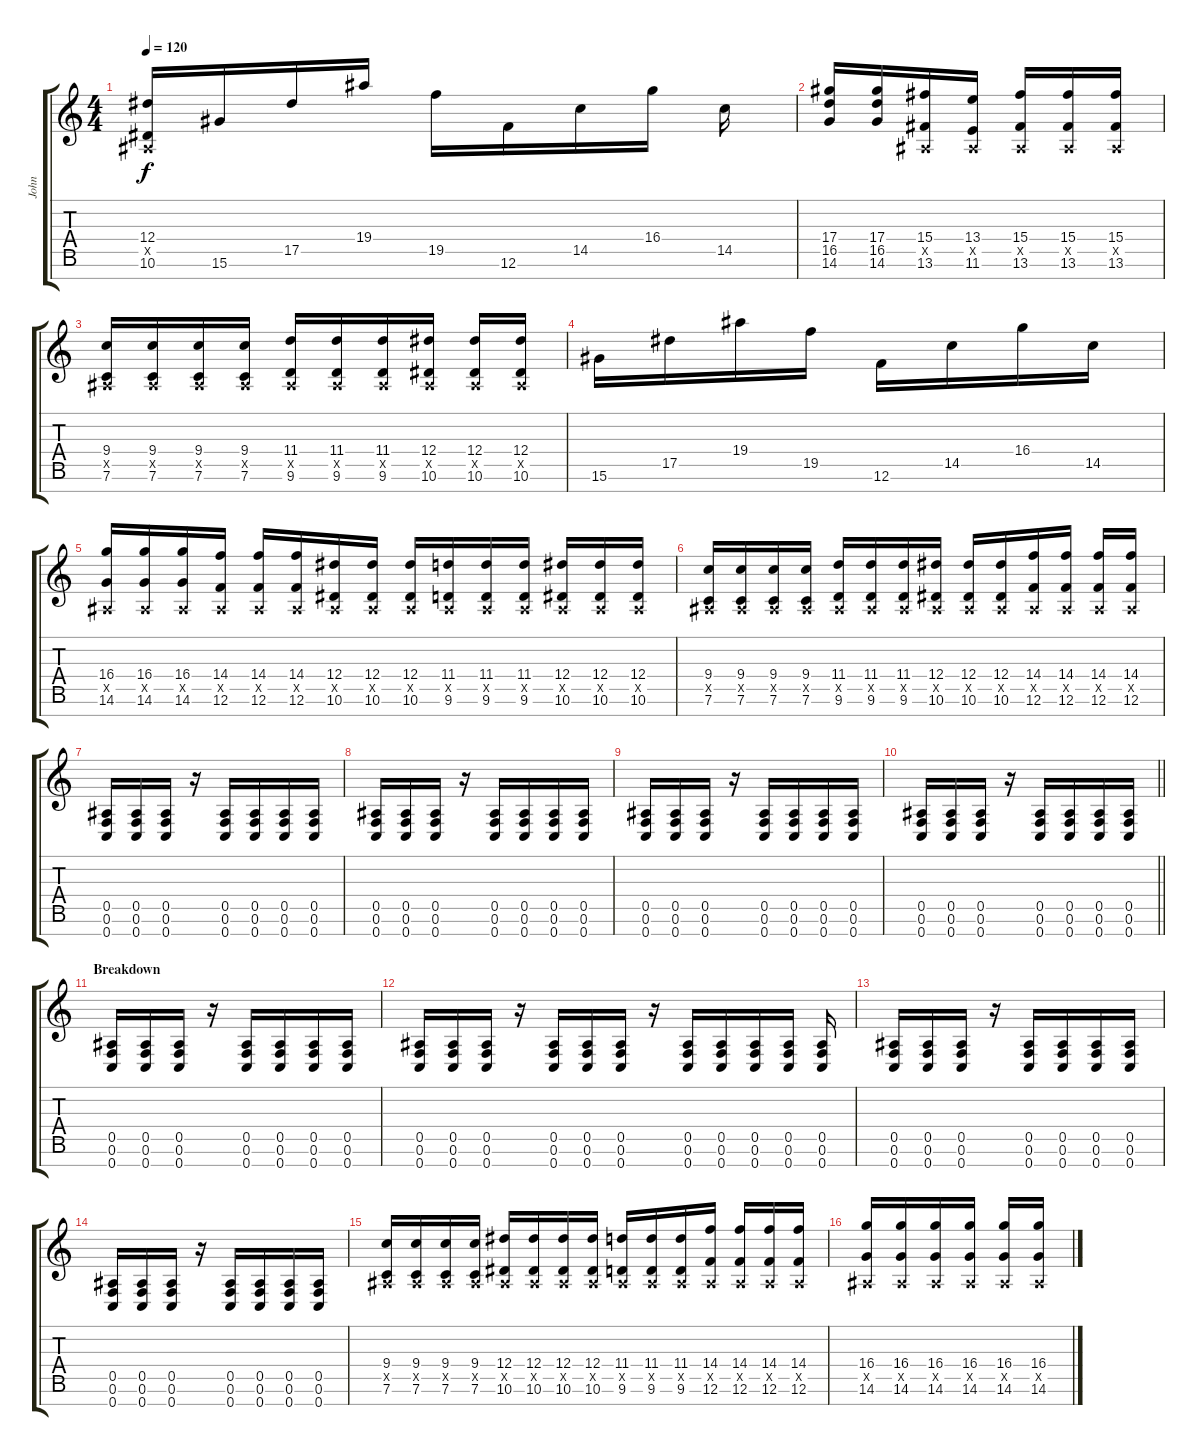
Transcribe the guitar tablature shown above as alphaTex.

\track ("John" "John") {instrument distortionguitar}
\staff {score tabs}
\tuning (F4 C4 Ab3 Eb3 Bb2 F2 C2) {hide}
\ts (4 4)
\tempo 120
\clef g2
\ks c
(12.4 0.5{x} 10.6).16{dy f} 15.6.16 17.5.16 19.4.16 19.5.16 12.6.16 14.5.16 16.4.16 14.5.16 |
(17.4 16.5 14.6).16 (17.4 16.5 14.6).16 (15.4 0.5{x} 13.6).16 (13.4 0.5{x} 11.6).16 (15.4 0.5{x} 13.6).16 (15.4 0.5{x} 13.6).16 (15.4 0.5{x} 13.6).16 |
(9.4 0.5{x} 7.6).16 (9.4 0.5{x} 7.6).16 (9.4 0.5{x} 7.6).16 (9.4 0.5{x} 7.6).16 (11.4 0.5{x} 9.6).16 (11.4 0.5{x} 9.6).16 (11.4 0.5{x} 9.6).16 (12.4 0.5{x} 10.6).16 (12.4 0.5{x} 10.6).16 (12.4 0.5{x} 10.6).16 |
15.6.16 17.5.16 19.4.16 19.5.16 12.6.16 14.5.16 16.4.16 14.5.16 |
(16.4 0.5{x} 14.6).16 (16.4 0.5{x} 14.6).16 (16.4 0.5{x} 14.6).16 (14.4 0.5{x} 12.6).16 (14.4 0.5{x} 12.6).16 (14.4 0.5{x} 12.6).16 (12.4 0.5{x} 10.6).16 (12.4 0.5{x} 10.6).16 (12.4 0.5{x} 10.6).16 (11.4 0.5{x} 9.6).16 (11.4 0.5{x} 9.6).16 (11.4 0.5{x} 9.6).16 (12.4 0.5{x} 10.6).16 (12.4 0.5{x} 10.6).16 (12.4 0.5{x} 10.6).16 |
(9.4 0.5{x} 7.6).16 (9.4 0.5{x} 7.6).16 (9.4 0.5{x} 7.6).16 (9.4 0.5{x} 7.6).16 (11.4 0.5{x} 9.6).16 (11.4 0.5{x} 9.6).16 (11.4 0.5{x} 9.6).16 (12.4 0.5{x} 10.6).16 (12.4 0.5{x} 10.6).16 (12.4 0.5{x} 10.6).16 (14.4 0.5{x} 12.6).16 (14.4 0.5{x} 12.6).16 (14.4 0.5{x} 12.6).16 (14.4 0.5{x} 12.6).16 |
(0.5 0.6 0.7).16 (0.5 0.6 0.7).16 (0.5 0.6 0.7).16 r.16 (0.5 0.6 0.7).16 (0.5 0.6 0.7).16 (0.5 0.6 0.7).16 (0.5 0.6 0.7).16 |
(0.5 0.6 0.7).16 (0.5 0.6 0.7).16 (0.5 0.6 0.7).16 r.16 (0.5 0.6 0.7).16 (0.5 0.6 0.7).16 (0.5 0.6 0.7).16 (0.5 0.6 0.7).16 |
(0.5 0.6 0.7).16 (0.5 0.6 0.7).16 (0.5 0.6 0.7).16 r.16 (0.5 0.6 0.7).16 (0.5 0.6 0.7).16 (0.5 0.6 0.7).16 (0.5 0.6 0.7).16 |
\barLineRight lightlight
(0.5 0.6 0.7).16 (0.5 0.6 0.7).16 (0.5 0.6 0.7).16 r.16 (0.5 0.6 0.7).16 (0.5 0.6 0.7).16 (0.5 0.6 0.7).16 (0.5 0.6 0.7).16 |
\section ("" "Breakdown")
(0.5 0.6 0.7).16 (0.5 0.6 0.7).16 (0.5 0.6 0.7).16 r.16 (0.5 0.6 0.7).16 (0.5 0.6 0.7).16 (0.5 0.6 0.7).16 (0.5 0.6 0.7).16 |
(0.5 0.6 0.7).16 (0.5 0.6 0.7).16 (0.5 0.6 0.7).16 r.16 (0.5 0.6 0.7).16 (0.5 0.6 0.7).16 (0.5 0.6 0.7).16 r.16 (0.5 0.6 0.7).16 (0.5 0.6 0.7).16 (0.5 0.6 0.7).16 (0.5 0.6 0.7).16 (0.5 0.6 0.7).16 |
(0.5 0.6 0.7).16 (0.5 0.6 0.7).16 (0.5 0.6 0.7).16 r.16 (0.5 0.6 0.7).16 (0.5 0.6 0.7).16 (0.5 0.6 0.7).16 (0.5 0.6 0.7).16 |
(0.5 0.6 0.7).16 (0.5 0.6 0.7).16 (0.5 0.6 0.7).16 r.16 (0.5 0.6 0.7).16 (0.5 0.6 0.7).16 (0.5 0.6 0.7).16 (0.5 0.6 0.7).16 |
(9.4 0.5{x} 7.6).16 (9.4 0.5{x} 7.6).16 (9.4 0.5{x} 7.6).16 (9.4 0.5{x} 7.6).16 (12.4 0.5{x} 10.6).16 (12.4 0.5{x} 10.6).16 (12.4 0.5{x} 10.6).16 (12.4 0.5{x} 10.6).16 (11.4 0.5{x} 9.6).16 (11.4 0.5{x} 9.6).16 (11.4 0.5{x} 9.6).16 (14.4 0.5{x} 12.6).16 (14.4 0.5{x} 12.6).16 (14.4 0.5{x} 12.6).16 (14.4 0.5{x} 12.6).16 |
(16.4 0.5{x} 14.6).16 (16.4 0.5{x} 14.6).16 (16.4 0.5{x} 14.6).16 (16.4 0.5{x} 14.6).16 (16.4 0.5{x} 14.6).16 (16.4 0.5{x} 14.6).16
